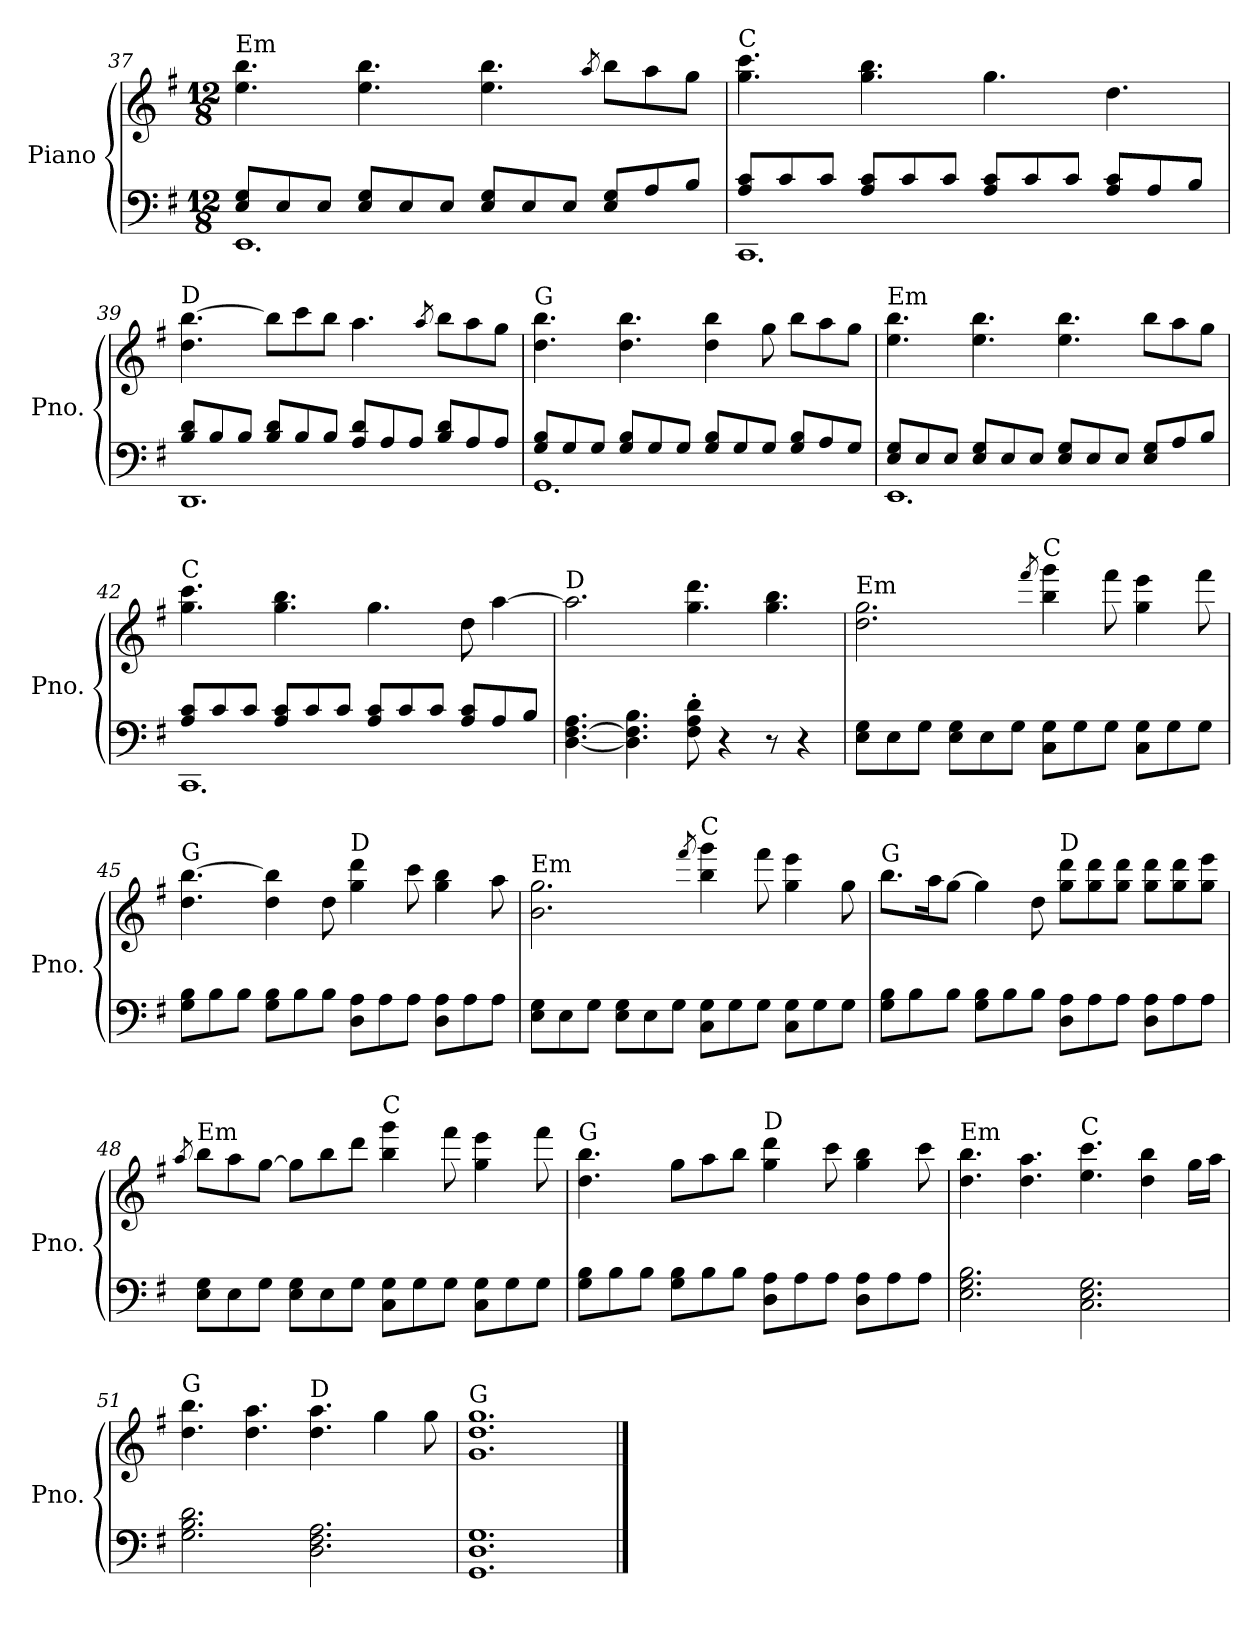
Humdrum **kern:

**kern	**kern
*part1	*part1
*staff2	*staff1
*I"Piano	*
*I'Pno.	*
*clefF4	*clefG2
*k[f#]	*k[f#]
*M12/8	*M12/8
=37	=37
*^	*
!	!	!LO:TX:a:t=Em
8E/ 8G/L	1.EE	4.ee\ 4.bb\
8E/	.	.
8E/J	.	.
8E/ 8G/L	.	4.ee\ 4.bb\
8E/	.	.
8E/J	.	.
8E/ 8G/L	.	4.ee\ 4.bb\
8E/	.	.
8E/J	.	.
.	.	8qaa/
8E/ 8G/L	.	8bb\L
8A/	.	8aa\
8B/J	.	8gg\J
=38	=38	=38
!	!	!LO:TX:a:t=C
8A/ 8c/L	1.CC	4.gg\ 4.ccc\
8c/	.	.
8c/J	.	.
8A/ 8c/L	.	4.gg\ 4.bb\
8c/	.	.
8c/J	.	.
8A/ 8c/L	.	4.gg\
8c/	.	.
8c/J	.	.
8A/ 8c/L	.	4.dd\
8A/	.	.
8B/J	.	.
!!LO:LB:g=z
=39	=39	=39
!	!	!LO:TX:a:t=D
8B/ 8d/L	1.DD	4.dd\ [4.bb\
8B/	.	.
8B/J	.	.
8B/ 8d/L	.	8bb\L]
8B/	.	8ccc\
8B/J	.	8bb\J
8A/ 8d/L	.	4.aa\
8A/	.	.
8A/J	.	.
.	.	8qaa/
8B/ 8d/L	.	8bb\L
8A/	.	8aa\
8A/J	.	8gg\J
=40	=40	=40
!	!	!LO:TX:a:t=G
8G/ 8B/L	1.GG	4.dd\ 4.bb\
8G/	.	.
8G/J	.	.
8G/ 8B/L	.	4.dd\ 4.bb\
8G/	.	.
8G/J	.	.
8G/ 8B/L	.	4dd\ 4bb\
8G/	.	.
8G/J	.	8gg\
8G/ 8B/L	.	8bb\L
8A/	.	8aa\
8G/J	.	8gg\J
=41	=41	=41
!	!	!LO:TX:a:t=Em
8E/ 8G/L	1.EE	4.ee\ 4.bb\
8E/	.	.
8E/J	.	.
8E/ 8G/L	.	4.ee\ 4.bb\
8E/	.	.
8E/J	.	.
8E/ 8G/L	.	4.ee\ 4.bb\
8E/	.	.
8E/J	.	.
8E/ 8G/L	.	8bb\L
8A/	.	8aa\
8B/J	.	8gg\J
!!LO:LB:g=z
=42	=42	=42
!	!	!LO:TX:a:t=C
8A/ 8c/L	1.CC	4.gg\ 4.ccc\
8c/	.	.
8c/J	.	.
8A/ 8c/L	.	4.gg\ 4.bb\
8c/	.	.
8c/J	.	.
8A/ 8c/L	.	4.gg\
8c/	.	.
8c/J	.	.
8A/ 8c/L	.	8dd\
8A/	.	[4aa\
8B/J	.	.
*v	*v	*
=43	=43
!	!LO:TX:a:t=D
[4.D\ [4.F#\ 4.A\	2.aa\]
4.D\] 4.F#\] 4.B\	.
8F#\' 8A\' 8d\'	4.gg\ 4.ddd\
4r	.
8r	4.gg\ 4.bb\
4r	.
=44	=44
!	!LO:TX:a:t=Em
8E\ 8G\L	2.dd\ 2.gg\
8E\	.
8G\J	.
8E\ 8G\L	.
8E\	.
8G\J	.
.	8qfff#/
!	!LO:TX:a:t=C
8C\ 8G\L	4bb\ 4ggg\
8G\	.
8G\J	8fff#\
8C\ 8G\L	4gg\ 4eee\
8G\	.
8G\J	8fff#\
!!LO:LB:g=z
=45	=45
!	!LO:TX:a:t=G
8G\ 8B\L	4.dd\ [4.bb\
8B\	.
8B\J	.
8G\ 8B\L	4dd\ 4bb\]
8B\	.
8B\J	8dd\
!	!LO:TX:a:t=D
8D\ 8A\L	4gg\ 4ddd\
8A\	.
8A\J	8ccc\
8D\ 8A\L	4gg\ 4bb\
8A\	.
8A\J	8aa\
=46	=46
!	!LO:TX:a:t=Em
8E\ 8G\L	2.b\ 2.gg\
8E\	.
8G\J	.
8E\ 8G\L	.
8E\	.
8G\J	.
.	8qfff#/
!	!LO:TX:a:t=C
8C\ 8G\L	4bb\ 4ggg\
8G\	.
8G\J	8fff#\
8C\ 8G\L	4gg\ 4eee\
8G\	.
8G\J	8gg\
=47	=47
!	!LO:TX:a:t=G
8G\ 8B\L	8.bb\L
8B\	.
.	16aa\K
8B\J	[8gg\J
8G\ 8B\L	4gg\]
8B\	.
8B\J	8dd\
!	!LO:TX:a:t=D
8D\ 8A\L	8gg\ 8ddd\L
8A\	8gg\ 8ddd\
8A\J	8gg\ 8ddd\J
8D\ 8A\L	8gg\ 8ddd\L
8A\	8gg\ 8ddd\
8A\J	8gg\ 8eee\J
!!LO:LB:g=z
=48	=48
.	8qaa/
!	!LO:TX:a:t=Em
8E\ 8G\L	8bb\L
8E\	8aa\
8G\J	[8gg\J
8E\ 8G\L	8gg\L]
8E\	8bb\
8G\J	8ddd\J
!	!LO:TX:a:t=C
8C\ 8G\L	4bb\ 4ggg\
8G\	.
8G\J	8fff#\
8C\ 8G\L	4gg\ 4eee\
8G\	.
8G\J	8fff#\
=49	=49
!	!LO:TX:a:t=G
8G\ 8B\L	4.dd\ 4.bb\
8B\	.
8B\J	.
8G\ 8B\L	8gg\L
8B\	8aa\
8B\J	8bb\J
!	!LO:TX:a:t=D
8D\ 8A\L	4gg\ 4ddd\
8A\	.
8A\J	8ccc\
8D\ 8A\L	4gg\ 4bb\
8A\	.
8A\J	8ccc\
=50	=50
!	!LO:TX:a:t=Em
2.E\ 2.G\ 2.B\	4.dd\ 4.bb\
.	4.dd\ 4.aa\
!	!LO:TX:a:t=C
2.C\ 2.E\ 2.G\	4.ee\ 4.ccc\
.	4dd\ 4bb\
.	16gg\LL
.	16aa\JJ
!!LO:LB:g=z
=51	=51
!	!LO:TX:a:t=G
2.G\ 2.B\ 2.d\	4.dd\ 4.bb\
.	4.dd\ 4.aa\
!	!LO:TX:a:t=D
2.D\ 2.F#\ 2.A\	4.dd\ 4.aa\
.	4gg\
.	8gg\
=52	=52
!	!LO:TX:a:t=G
1.GG 1.D 1.G	1.g 1.dd 1.gg
==	==
*-	*-
